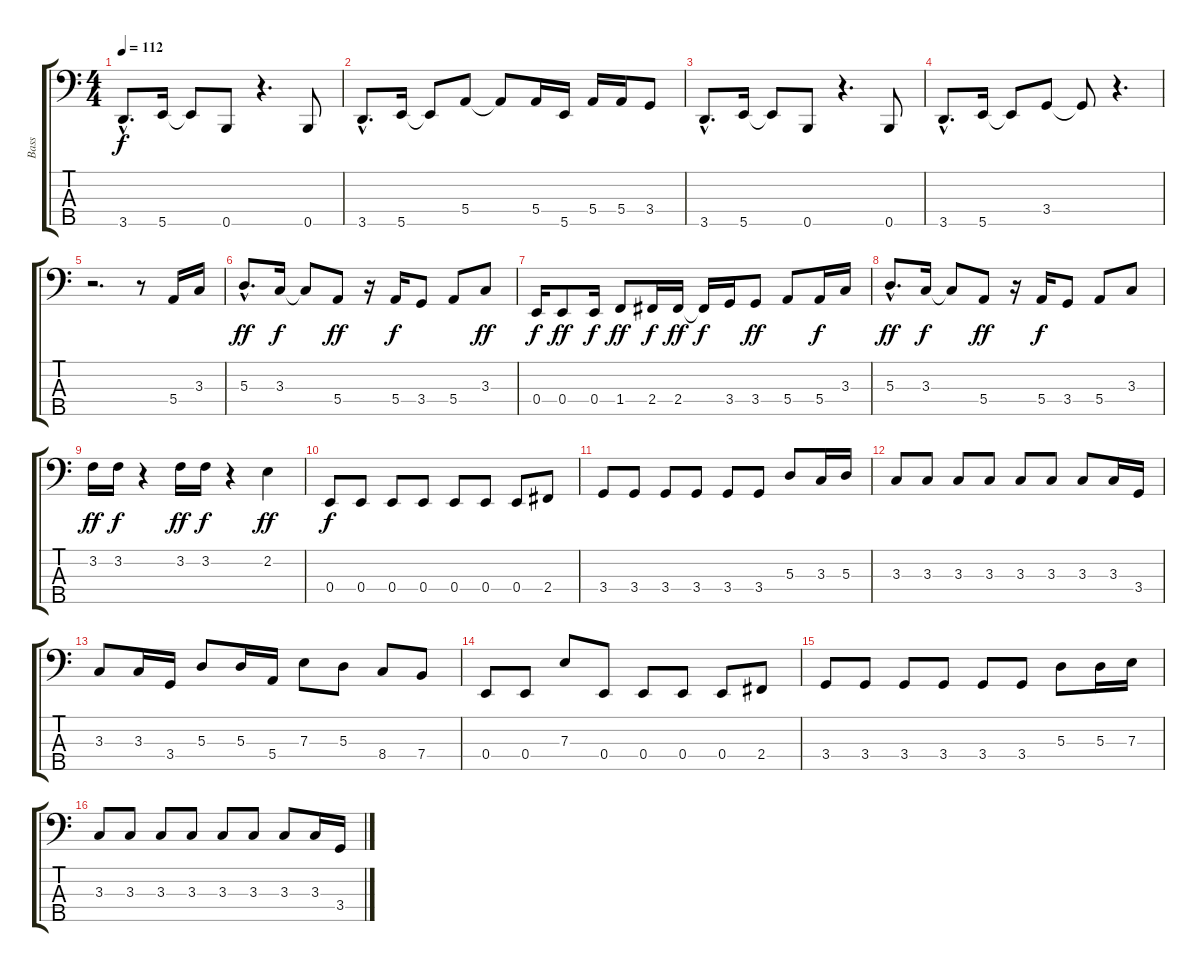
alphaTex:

\track ("Bass" "Bass") {instrument electricbasspick}
\staff {score tabs}
\tuning (G2 D2 A1 E1 B0) {hide}
\ts (4 4)
\tempo 112
\clef f4
\ks c
3.5{hac}.8{d dy f} 5.5.16 5.5{t}.8 0.5.8 r.4{d} 0.5.8 |
3.5{hac}.8{d} 5.5.16 5.5{t}.8 5.4.8 5.4{t}.8 5.4.16 5.5.16 5.4.16 5.4.16 3.4.8 |
3.5{hac}.8{d} 5.5.16 5.5{t}.8 0.5.8 r.4{d} 0.5.8 |
3.5{hac}.8{d} 5.5.16 5.5{t}.8 3.4.8 3.4{t}.8 r.4{d} |
r.2{d} r.8 5.4.16 3.3.16 |
5.3{hac}.8{d dy ff} 3.3.16{dy f} 3.3{t}.8 5.4.8{dy ff} r.16 5.4.16{dy f} 3.4.8 5.4.8 3.3.8{dy ff} |
0.4.16{dy f} 0.4.8{dy ff} 0.4.16{dy f} 1.4.8{dy ff} 2.4.16{dy f} 2.4.16{dy ff} 2.4{t}.16{dy f} 3.4.16 3.4.8{dy ff} 5.4.8 5.4.16{dy f} 3.3.16 |
5.3{hac}.8{d dy ff} 3.3.16{dy f} 3.3{t}.8 5.4.8{dy ff} r.16 5.4.16{dy f} 3.4.8 5.4.8 3.3.8 |
3.2.16{dy ff} 3.2.16{dy f} r.4 3.2.16{dy ff} 3.2.16{dy f} r.4 2.2.4{dy ff} |
0.4.8{dy f} 0.4.8 0.4.8 0.4.8 0.4.8 0.4.8 0.4.8 2.4.8 |
3.4.8 3.4.8 3.4.8 3.4.8 3.4.8 3.4.8 5.3.8 3.3.16 5.3.16 |
3.3.8 3.3.8 3.3.8 3.3.8 3.3.8 3.3.8 3.3.8 3.3.16 3.4.16 |
3.3.8 3.3.16 3.4.16 5.3.8 5.3.16 5.4.16 7.3.8 5.3.8 8.4.8 7.4.8 |
0.4.8 0.4.8 7.3.8 0.4.8 0.4.8 0.4.8 0.4.8 2.4.8 |
3.4.8 3.4.8 3.4.8 3.4.8 3.4.8 3.4.8 5.3.8 5.3.16 7.3.16 |
3.3.8 3.3.8 3.3.8 3.3.8 3.3.8 3.3.8 3.3.8 3.3.16 3.4.16
